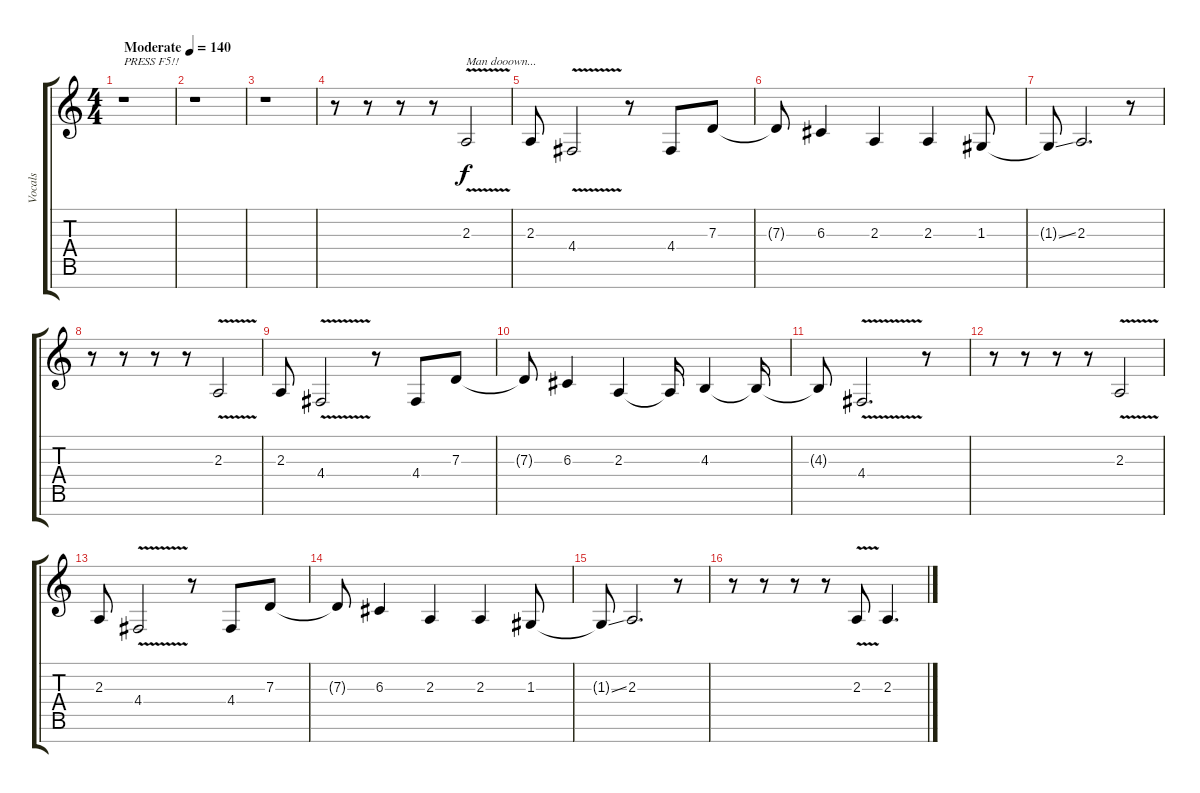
\track ("Vocals" "Vocals") {instrument synthvoice}
\staff {score tabs}
\tuning (E4 B3 G3 D3 A2 E2 B1) {hide}
\ts (4 4)
\tempo (140 "Moderate")
\clef g2
\ks c
r.1{txt "PRESS F5!!" dy f instrument synthvoice} |
r.1 |
r.1 |
r.8 r.8 r.8 r.8 2.3{v}.2{txt "Man dooown..."} |
2.3.8 4.4{v}.2 r.8 4.4.8 7.3.8 |
7.3{t}.8 6.3.4 2.3.4 2.3.4 1.3.8 |
1.3{ss t}.8 2.3.2{d} r.8 |
r.8 r.8 r.8 r.8 2.3{v}.2 |
2.3.8 4.4{v}.2 r.8 4.4.8 7.3.8 |
7.3{t}.8 6.3.4 2.3.4 2.3{t}.16 4.3.4 4.3{t}.16 |
4.3{t}.8 4.4{v}.2{d} r.8 |
r.8 r.8 r.8 r.8 2.3{v}.2 |
2.3.8 4.4{v}.2 r.8 4.4.8 7.3.8 |
7.3{t}.8 6.3.4 2.3.4 2.3.4 1.3.8 |
1.3{ss t}.8 2.3.2{d} r.8 |
r.8 r.8 r.8 r.8 2.3{v}.8 2.3.4{d}
